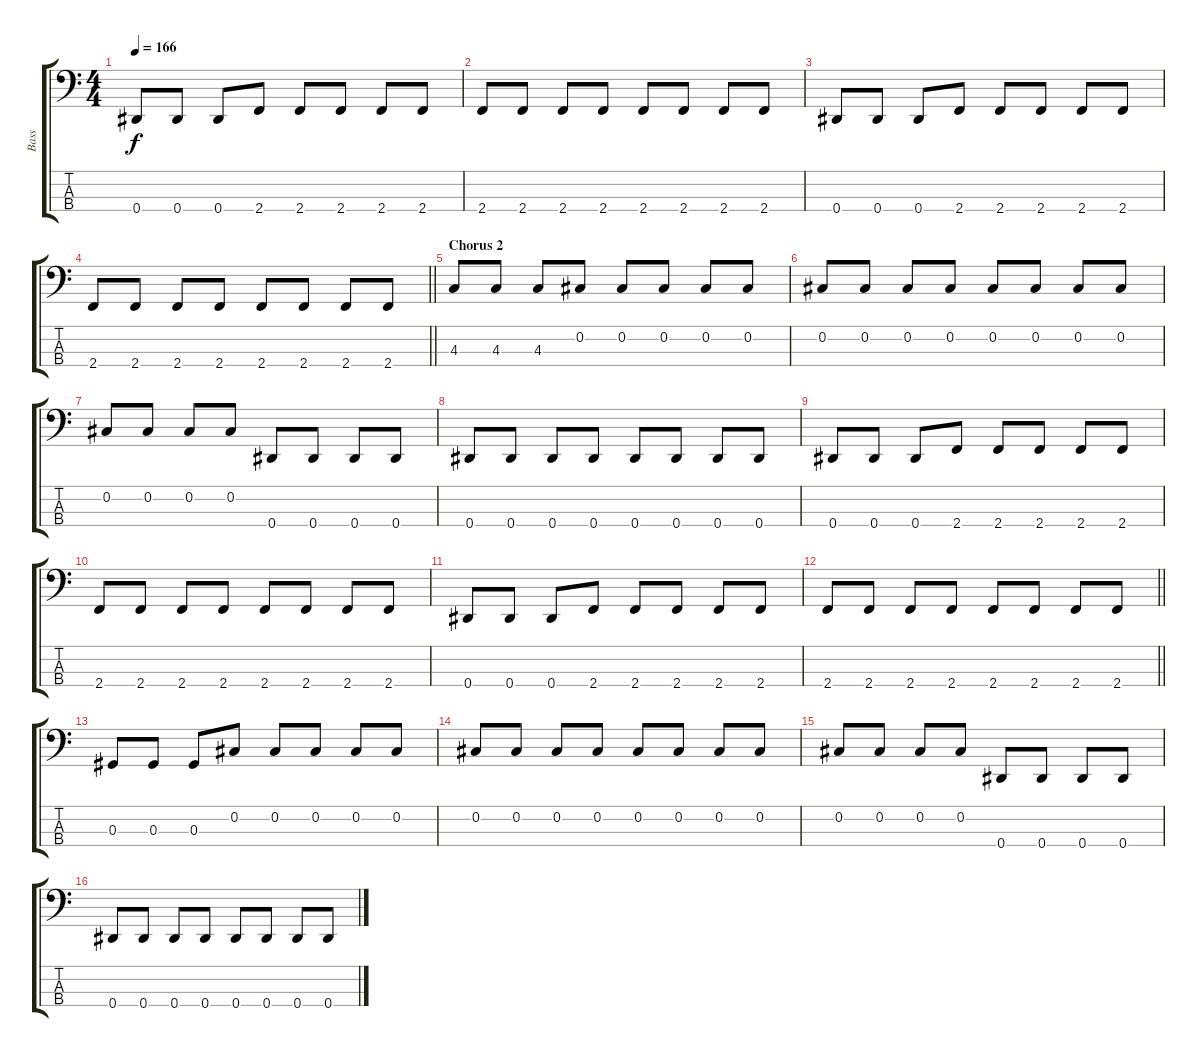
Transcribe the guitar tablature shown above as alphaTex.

\track ("Bass" "Bass") {instrument electricbassfinger}
\staff {score tabs}
\tuning (Gb2 Db2 Ab1 Eb1) {hide}
\ts (4 4)
\tempo 166
\clef f4
\ks c
0.4.8{dy f} 0.4.8 0.4.8 2.4.8 2.4.8 2.4.8 2.4.8 2.4.8 |
2.4.8 2.4.8 2.4.8 2.4.8 2.4.8 2.4.8 2.4.8 2.4.8 |
0.4.8 0.4.8 0.4.8 2.4.8 2.4.8 2.4.8 2.4.8 2.4.8 |
\barLineRight lightlight
2.4.8 2.4.8 2.4.8 2.4.8 2.4.8 2.4.8 2.4.8 2.4.8 |
\section ("" "Chorus 2")
4.3.8 4.3.8 4.3.8 0.2.8 0.2.8 0.2.8 0.2.8 0.2.8 |
0.2.8 0.2.8 0.2.8 0.2.8 0.2.8 0.2.8 0.2.8 0.2.8 |
0.2.8 0.2.8 0.2.8 0.2.8 0.4.8 0.4.8 0.4.8 0.4.8 |
0.4.8 0.4.8 0.4.8 0.4.8 0.4.8 0.4.8 0.4.8 0.4.8 |
0.4.8 0.4.8 0.4.8 2.4.8 2.4.8 2.4.8 2.4.8 2.4.8 |
2.4.8 2.4.8 2.4.8 2.4.8 2.4.8 2.4.8 2.4.8 2.4.8 |
0.4.8 0.4.8 0.4.8 2.4.8 2.4.8 2.4.8 2.4.8 2.4.8 |
\barLineRight lightlight
2.4.8 2.4.8 2.4.8 2.4.8 2.4.8 2.4.8 2.4.8 2.4.8 |
0.3.8 0.3.8 0.3.8 0.2.8 0.2.8 0.2.8 0.2.8 0.2.8 |
0.2.8 0.2.8 0.2.8 0.2.8 0.2.8 0.2.8 0.2.8 0.2.8 |
0.2.8 0.2.8 0.2.8 0.2.8 0.4.8 0.4.8 0.4.8 0.4.8 |
0.4.8 0.4.8 0.4.8 0.4.8 0.4.8 0.4.8 0.4.8 0.4.8
